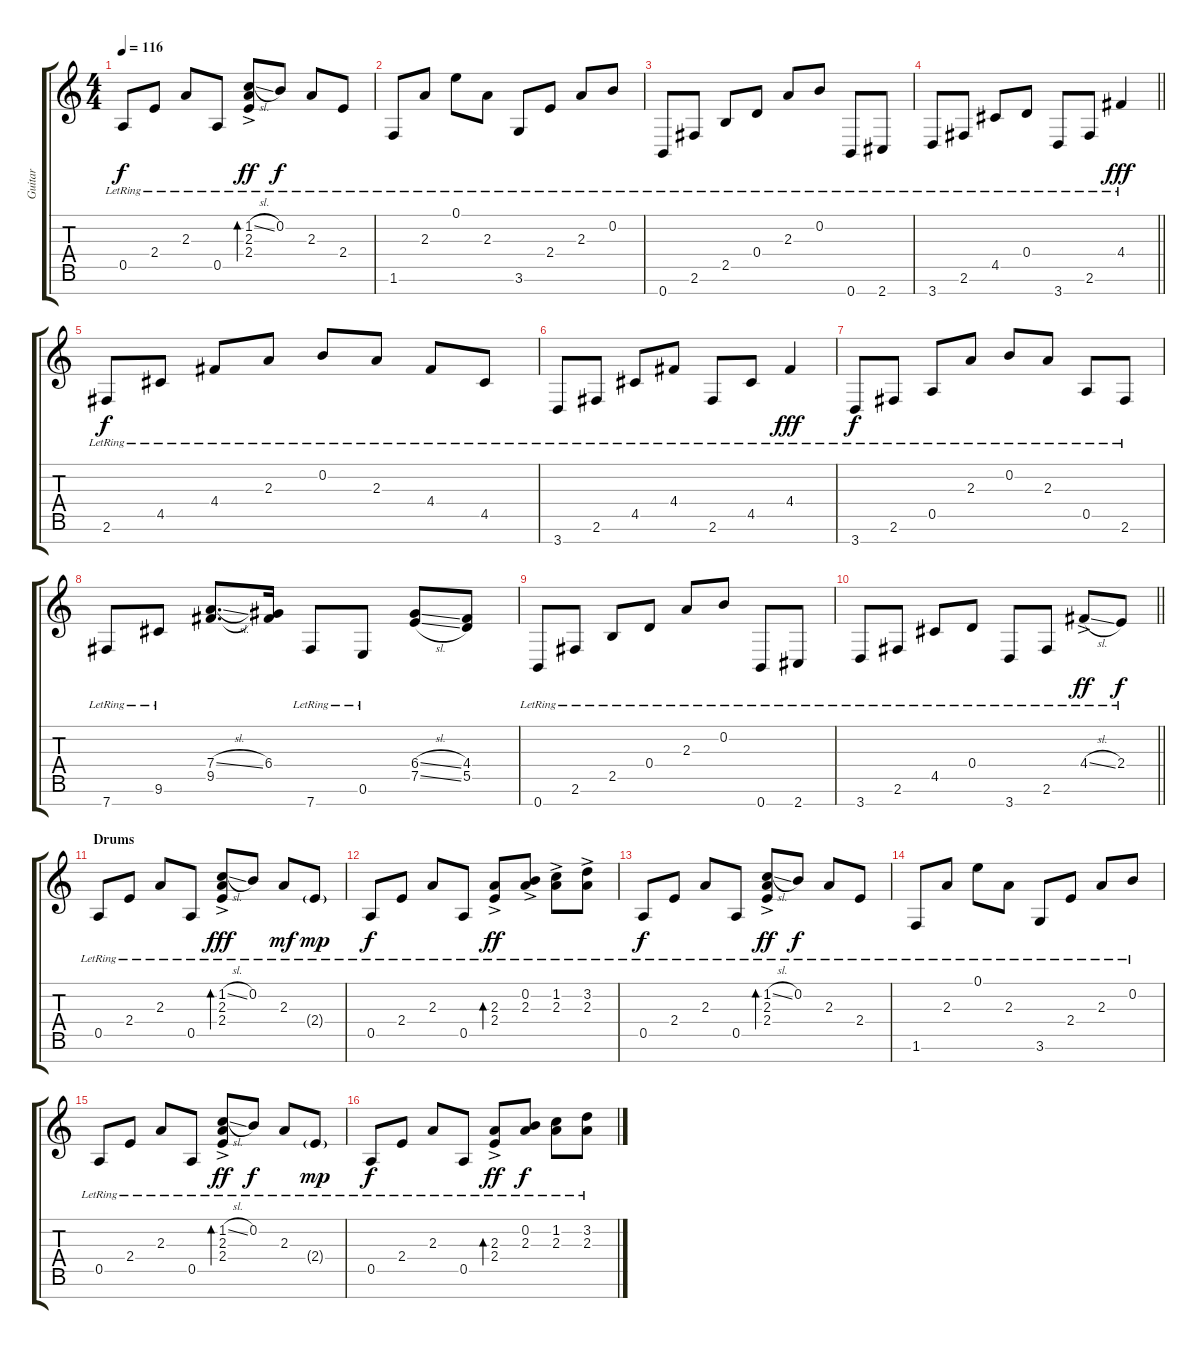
\track ("Guitar" "Guitar") {instrument acousticguitarnylon}
\staff {score tabs}
\tuning (E4 B3 G3 D3 A2 E2 B1) {hide}
\ts (4 4)
\tempo 116
\clef g2
\ks c
0.5{lr}.8{dy f} 2.4{lr}.8 2.3{lr}.8 0.5{lr}.8 (1.2{sl ac lr} 2.3{ac lr} 2.4{ac lr}).8{bd 240 dy ff} 0.2{lr}.8{dy f} 2.3{lr}.8 2.4{lr}.8 |
1.6{lr}.8 2.3{lr}.8 0.1{lr}.8 2.3{lr}.8 3.6{lr}.8 2.4{lr}.8 2.3{lr}.8 0.2{lr}.8 |
0.7{lr}.8 2.6{lr}.8 2.5{lr}.8 0.4{lr}.8 2.3{lr}.8 0.2{lr}.8 0.7{lr}.8 2.7{lr}.8 |
\barLineRight lightlight
3.7{lr}.8 2.6{lr}.8 4.5{lr}.8 0.4{lr}.8 3.7{lr}.8 2.6{lr}.8 4.4{lr}.4{dy fff} |
2.6{lr}.8{dy f} 4.5{lr}.8 4.4{lr}.8 2.3{lr}.8 0.2{lr}.8 2.3{lr}.8 4.4{lr}.8 4.5{lr}.8 |
3.7{lr}.8 2.6{lr}.8 4.5{lr}.8 4.4{lr}.8 2.6{lr}.8 4.5{lr}.8 4.4{lr}.4{dy fff} |
3.7{lr}.8{dy f} 2.6{lr}.8 0.5{lr}.8 2.3{lr}.8 0.2{lr}.8 2.3{lr}.8 0.5{lr}.8 2.6{lr}.8 |
7.7{lr}.8 9.6{lr}.8 (7.4{sl} 9.5).8{d} (6.4 9.5{t}).16 7.7{lr}.8 0.6{lr}.8 (6.4{sl} 7.5{sl}).8 (4.4 5.5).8 |
0.7{lr}.8 2.6{lr}.8 2.5{lr}.8 0.4{lr}.8 2.3{lr}.8 0.2{lr}.8 0.7{lr}.8 2.7{lr}.8 |
\barLineRight lightlight
3.7{lr}.8 2.6{lr}.8 4.5{lr}.8 0.4{lr}.8 3.7{lr}.8 2.6{lr}.8 4.4{sl ac lr}.8{dy ff} 2.4{lr}.8{dy f} |
\section ("" "Drums")
0.5{lr}.8 2.4{lr}.8 2.3{lr}.8 0.5{lr}.8 (1.2{sl ac lr} 2.3{ac lr} 2.4{ac lr}).8{bd 120 dy fff} 0.2{lr}.8 2.3{lr}.8{dy mf} 2.4{g lr}.8{dy mp} |
0.5{lr}.8{dy f} 2.4{lr}.8 2.3{lr}.8 0.5{lr}.8 (2.3{ac lr} 2.4{ac lr}).8{bd 240 dy ff} (0.2{ac lr} 2.3{lr}).8 (1.2{ac lr} 2.3{lr}).8 (3.2{ac lr} 2.3{lr}).8 |
0.5{lr}.8{dy f} 2.4{lr}.8 2.3{lr}.8 0.5{lr}.8 (1.2{sl ac lr} 2.3{ac lr} 2.4{ac lr}).8{bd 60 dy ff} 0.2{lr}.8{dy f} 2.3{lr}.8 2.4{lr}.8 |
1.6{lr}.8 2.3{lr}.8 0.1{lr}.8 2.3{lr}.8 3.6{lr}.8 2.4{lr}.8 2.3{lr}.8 0.2{lr}.8 |
0.5{lr}.8 2.4{lr}.8 2.3{lr}.8 0.5{lr}.8 (1.2{sl ac lr} 2.3{ac lr} 2.4{ac lr}).8{bd 60 dy ff} 0.2{lr}.8{dy f} 2.3{lr}.8 2.4{g lr}.8{dy mp} |
0.5{lr}.8{dy f} 2.4{lr}.8 2.3{lr}.8 0.5{lr}.8 (2.3{ac lr} 2.4{ac lr}).8{bd 240 dy ff} (0.2{lr} 2.3{lr}).8{dy f} (1.2{lr} 2.3{lr}).8 (3.2{lr} 2.3{lr}).8
